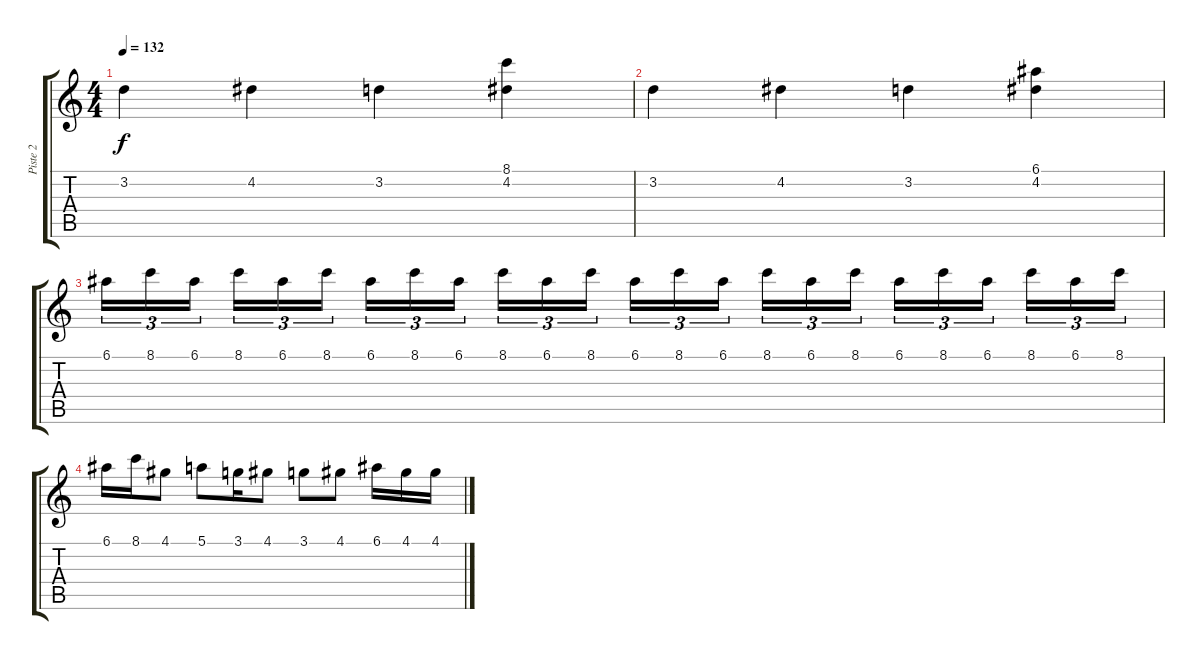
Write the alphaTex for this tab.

\track ("Piste 2" "Piste 2") {instrument celesta}
\staff {score tabs}
\tuning (E5 B4 G4 D4 A3 E3) {hide}
\ts (4 4)
\tempo 132
\clef g2
\ks c
3.2.4{dy f} 4.2.4 3.2.4 (8.1 4.2).4 |
3.2.4 4.2.4 3.2.4 (6.1 4.2).4 |
6.1.16{tu (3 2)} 8.1.16{tu (3 2)} 6.1.16{tu (3 2)} 8.1.16{tu (3 2)} 6.1.16{tu (3 2)} 8.1.16{tu (3 2)} 6.1.16{tu (3 2)} 8.1.16{tu (3 2)} 6.1.16{tu (3 2)} 8.1.16{tu (3 2)} 6.1.16{tu (3 2)} 8.1.16{tu (3 2)} 6.1.16{tu (3 2)} 8.1.16{tu (3 2)} 6.1.16{tu (3 2)} 8.1.16{tu (3 2)} 6.1.16{tu (3 2)} 8.1.16{tu (3 2)} 6.1.16{tu (3 2)} 8.1.16{tu (3 2)} 6.1.16{tu (3 2)} 8.1.16{tu (3 2)} 6.1.16{tu (3 2)} 8.1.16{tu (3 2)} |
6.1.16 8.1.16 4.1.8 5.1.8 3.1.16 4.1.8 3.1.8 4.1.8 6.1.16 4.1.16 4.1.16
